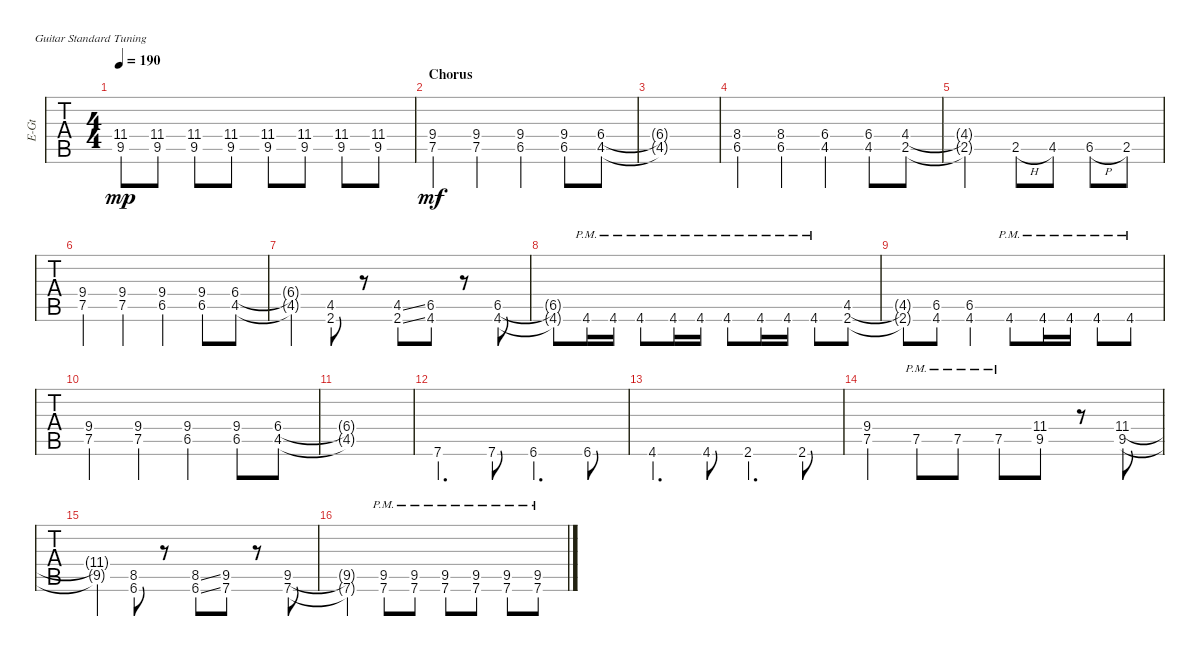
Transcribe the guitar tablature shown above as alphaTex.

\defaultSystemsLayout 4
\bracketExtendMode groupsimilarinstruments
\otherSystemsTrackNameOrientation horizontal
\track ("Cole Train" "E-Gt") {instrument distortionguitar}
\staff {tabs}
\tuning (E4 B3 G3 D3 A2 E2)
\ts (4 4)
\tempo 190
\clef g2
\ks c
(9.5{acc #} 11.4{acc #}).8{dy mp} (9.5{acc #} 11.4{acc #}).8 (9.5{acc #} 11.4{acc #}).8 (11.4{acc #} 9.5{acc #}).8 (11.4{acc #} 9.5{acc #}).8 (9.5{acc #} 11.4{acc #}).8 (9.5{acc #} 11.4{acc #}).8 (9.5{acc #} 11.4{acc #}).8 |
\section ("" "Chorus")
(7.5 9.4).4{dy mf} (7.5 9.4).4 (6.5{acc #} 9.4).4 (6.5{acc #} 9.4).8 (4.5{acc #} 6.4{acc #}).8 |
(4.5{t acc #} 6.4{t acc #}).1 |
(6.5{acc #} 8.4{acc #}).4 (6.5{acc #} 8.4{acc #}).4 (4.5{acc #} 6.4{acc #}).4 (4.5{acc #} 6.4{acc #}).8 (2.5 4.4{acc #}).8 |
(2.5{t} 4.4{t acc #}).2 2.5{h}.8 4.5{acc #}.8 6.5{h acc #}.8 2.5.8 |
(7.5 9.4).4 (7.5 9.4).4 (6.5{acc #} 9.4).4 (6.5{acc #} 9.4).8 (4.5{acc #} 6.4{acc #}).8 |
(4.5{t acc #} 6.4{t acc #}).4 (2.6{acc #} 4.5{acc #}).8 r.8 (2.6{ss acc #} 4.5{ss acc #}).8 (4.6{acc #} 6.5{acc #}).8 r.8 (4.6{acc #} 6.5{acc #}).8 |
(4.6{t acc #} 6.5{t acc #}).8 4.6{pm acc #}.16 4.6{pm acc #}.16 4.6{pm acc #}.8 4.6{pm acc #}.16 4.6{pm acc #}.16 4.6{pm acc #}.8 4.6{pm acc #}.16 4.6{pm acc #}.16 4.6{pm acc #}.8 (2.6{acc #} 4.5{acc #}).8 |
(2.6{t acc #} 4.5{t acc #}).8 (4.6{acc #} 6.5{acc #}).8 (4.6{acc #} 6.5{acc #}).4 4.6{pm acc #}.8 4.6{pm acc #}.16 4.6{pm acc #}.16 4.6{pm acc #}.8 4.6{pm acc #}.8 |
(7.5 9.4).4 (7.5 9.4).4 (6.5{acc #} 9.4).4 (6.5{acc #} 9.4).8 (4.5{acc #} 6.4{acc #}).8 |
(4.5{t acc #} 6.4{t acc #}).1 |
7.6.4{d} 7.6.8 6.6{acc #}.4{d} 6.6{acc #}.8 |
4.6{acc #}.4{d} 4.6{acc #}.8 2.6{acc #}.4{d} 2.6{acc #}.8 |
(7.5 9.4).4 7.5{pm}.8 7.5{pm}.8 7.5{pm}.8 (9.5{acc #} 11.4{acc #}).8 r.8 (9.5{acc #} 11.4{acc #}).8 |
(9.5{t acc #} 11.4{t acc #}).4 (6.6{acc #} 8.5).8 r.8 (6.6{ss acc #} 8.5{ss}).8 (7.6 9.5{acc #}).8 r.8 (7.6 9.5{acc #}).8 |
(7.6{t} 9.5{t acc #}).4 (7.6{pm} 9.5{pm acc #}).8 (7.6{pm} 9.5{pm acc #}).8 (7.6{pm} 9.5{pm acc #}).8 (7.6{pm} 9.5{pm acc #}).8 (7.6{pm} 9.5{pm acc #}).8 (7.6{pm} 9.5{pm acc #}).8
